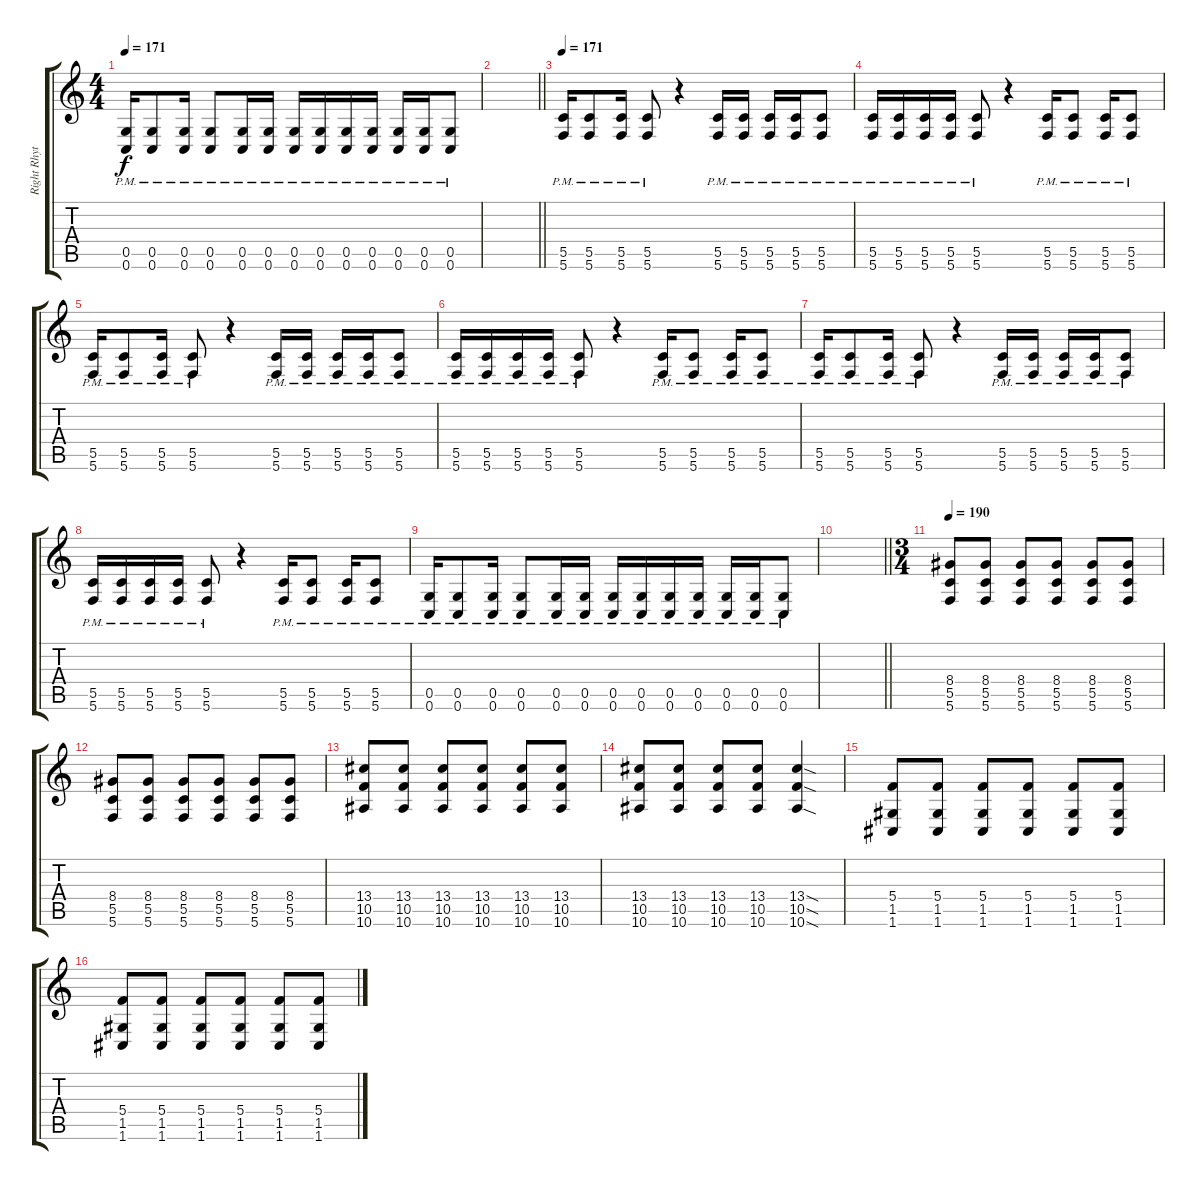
\track ("Right Rhythm" "Right Rhyt") {instrument distortionguitar}
\staff {score tabs}
\tuning (D4 A3 F3 C3 G2 C2) {hide}
\ts (4 4)
\tempo 171
\clef g2
\ks c
(0.5{pm} 0.6{pm}).16{dy f} (0.5{pm} 0.6{pm}).8 (0.5{pm} 0.6{pm}).16 (0.5{pm} 0.6{pm}).8 (0.5{pm} 0.6{pm}).16 (0.5{pm} 0.6{pm}).16 (0.5{pm} 0.6{pm}).16 (0.5{pm} 0.6{pm}).16 (0.5{pm} 0.6{pm}).16 (0.5{pm} 0.6{pm}).16 (0.5{pm} 0.6{pm}).16 (0.5{pm} 0.6{pm}).16 (0.5{pm} 0.6{pm}).8 |
\barLineRight lightlight
|
\section ("" "")
\tempo 171
(5.5{pm} 5.6{pm}).16 (5.5{pm} 5.6{pm}).8 (5.5{pm} 5.6{pm}).16 (5.5{pm} 5.6{pm}).8 r.4 (5.5{pm} 5.6{pm}).16 (5.5{pm} 5.6{pm}).16 (5.5{pm} 5.6{pm}).16 (5.5{pm} 5.6{pm}).16 (5.5{pm} 5.6{pm}).8 |
(5.5{pm} 5.6{pm}).16 (5.5{pm} 5.6{pm}).16 (5.5{pm} 5.6{pm}).16 (5.5{pm} 5.6{pm}).16 (5.5{pm} 5.6{pm}).8 r.4 (5.5{pm} 5.6{pm}).16 (5.5{pm} 5.6{pm}).8 (5.5{pm} 5.6{pm}).16 (5.5{pm} 5.6{pm}).8 |
(5.5{pm} 5.6{pm}).16 (5.5{pm} 5.6{pm}).8 (5.5{pm} 5.6{pm}).16 (5.5{pm} 5.6{pm}).8 r.4 (5.5{pm} 5.6{pm}).16 (5.5{pm} 5.6{pm}).16 (5.5{pm} 5.6{pm}).16 (5.5{pm} 5.6{pm}).16 (5.5{pm} 5.6{pm}).8 |
(5.5{pm} 5.6{pm}).16 (5.5{pm} 5.6{pm}).16 (5.5{pm} 5.6{pm}).16 (5.5{pm} 5.6{pm}).16 (5.5{pm} 5.6{pm}).8 r.4 (5.5{pm} 5.6{pm}).16 (5.5{pm} 5.6{pm}).8 (5.5{pm} 5.6{pm}).16 (5.5{pm} 5.6{pm}).8 |
(5.5{pm} 5.6{pm}).16 (5.5{pm} 5.6{pm}).8 (5.5{pm} 5.6{pm}).16 (5.5{pm} 5.6{pm}).8 r.4 (5.5{pm} 5.6{pm}).16 (5.5{pm} 5.6{pm}).16 (5.5{pm} 5.6{pm}).16 (5.5{pm} 5.6{pm}).16 (5.5{pm} 5.6{pm}).8 |
(5.5{pm} 5.6{pm}).16 (5.5{pm} 5.6{pm}).16 (5.5{pm} 5.6{pm}).16 (5.5{pm} 5.6{pm}).16 (5.5{pm} 5.6{pm}).8 r.4 (5.5{pm} 5.6{pm}).16 (5.5{pm} 5.6{pm}).8 (5.5{pm} 5.6{pm}).16 (5.5{pm} 5.6{pm}).8 |
(0.5{pm} 0.6{pm}).16 (0.5{pm} 0.6{pm}).8 (0.5{pm} 0.6{pm}).16 (0.5{pm} 0.6{pm}).8 (0.5{pm} 0.6{pm}).16 (0.5{pm} 0.6{pm}).16 (0.5{pm} 0.6{pm}).16 (0.5{pm} 0.6{pm}).16 (0.5{pm} 0.6{pm}).16 (0.5{pm} 0.6{pm}).16 (0.5{pm} 0.6{pm}).16 (0.5{pm} 0.6{pm}).16 (0.5{pm} 0.6{pm}).8 |
\barLineRight lightlight
|
\ts (3 4)
\section ("" "")
\tempo 190
(8.4 5.5 5.6).8 (8.4 5.5 5.6).8 (8.4 5.5 5.6).8 (8.4 5.5 5.6).8 (8.4 5.5 5.6).8 (8.4 5.5 5.6).8 |
(8.4 5.5 5.6).8 (8.4 5.5 5.6).8 (8.4 5.5 5.6).8 (8.4 5.5 5.6).8 (8.4 5.5 5.6).8 (8.4 5.5 5.6).8 |
(13.4 10.5 10.6).8 (13.4 10.5 10.6).8 (13.4 10.5 10.6).8 (13.4 10.5 10.6).8 (13.4 10.5 10.6).8 (13.4 10.5 10.6).8 |
(13.4 10.5 10.6).8 (13.4 10.5 10.6).8 (13.4 10.5 10.6).8 (13.4 10.5 10.6).8 (13.4{sod} 10.5{sod} 10.6{sod}).4 |
(5.4 1.5 1.6).8 (5.4 1.5 1.6).8 (5.4 1.5 1.6).8 (5.4 1.5 1.6).8 (5.4 1.5 1.6).8 (5.4 1.5 1.6).8 |
(5.4 1.5 1.6).8 (5.4 1.5 1.6).8 (5.4 1.5 1.6).8 (5.4 1.5 1.6).8 (5.4 1.5 1.6).8 (5.4 1.5 1.6).8
